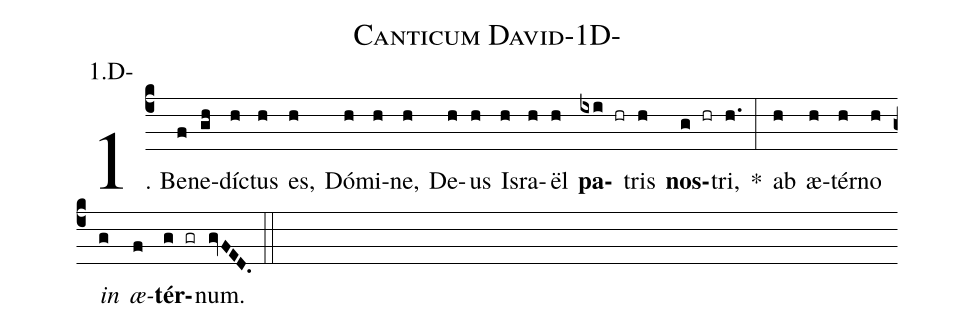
name: Canticum David-1D-;
annotation: 1.D-;
%%
(c4)1. Be(f)ne(gh)díc(h)tus(h) es,(h) Dó(h)mi(h)ne,(h) De(h)us(h) Is(h)ra(h)ël(h) <b>pa</b>(ixi hr)tris(h) <b>nos</b>(g hr)tri,(h.) *(:) ab(h) æ(h)tér(h)no(h) <i>in</i>(g) <i>æ</i>(f)<b>tér</b>(g gr)num.(gvFED.) (::)
